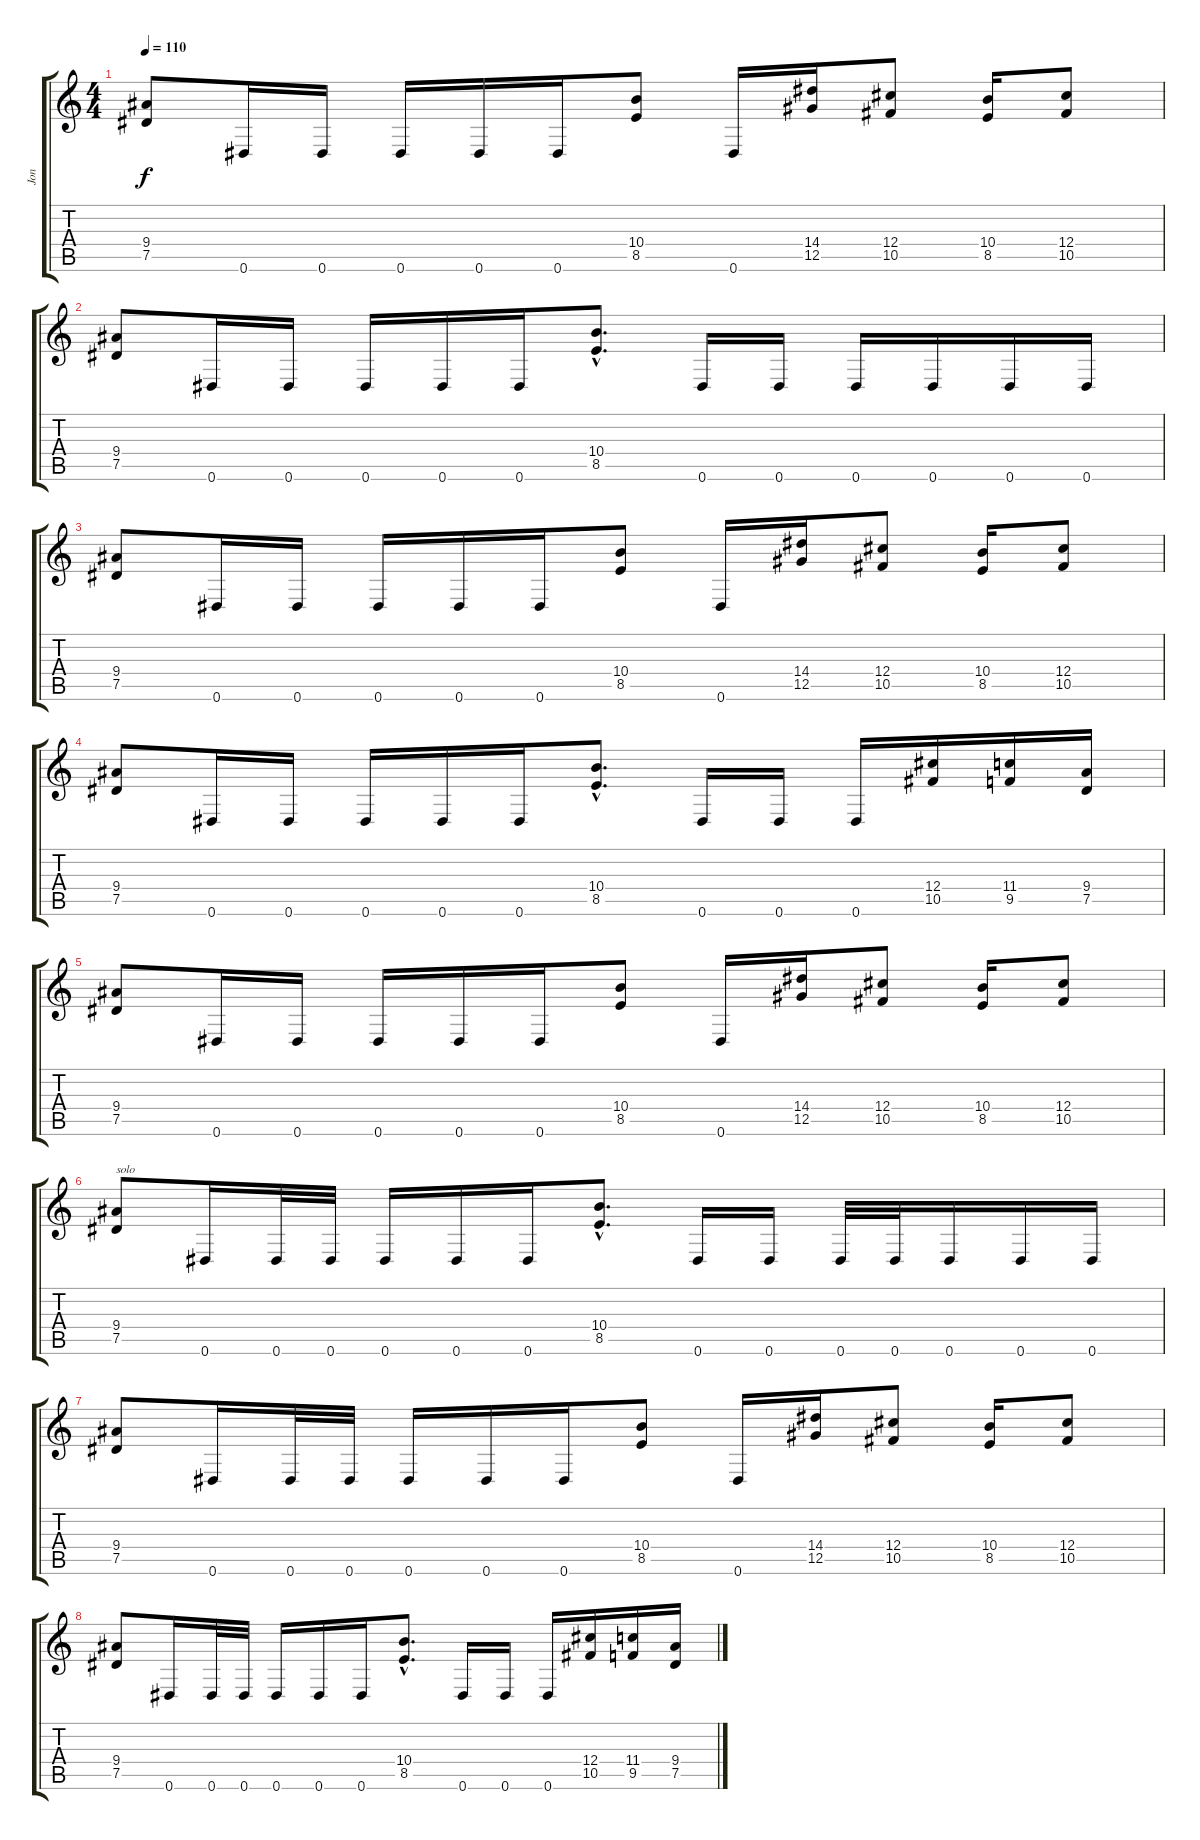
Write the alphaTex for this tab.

\track ("Jon" "Jon") {instrument distortionguitar}
\staff {score tabs}
\tuning (Eb4 Bb3 Gb3 Db3 Ab2 Eb2) {hide}
\ts (4 4)
\tempo 110
\clef g2
\ks c
(9.4 7.5).8{dy f} 0.6.16 0.6.16 0.6.16 0.6.16 0.6.16 (10.4 8.5).8 0.6.16 (14.4 12.5).16 (12.4 10.5).8 (10.4 8.5).16 (12.4 10.5).8 |
(9.4 7.5).8 0.6.16 0.6.16 0.6.16 0.6.16 0.6.16 (10.4{hac} 8.5{hac}).8{d} 0.6.16 0.6.16 0.6.16 0.6.16 0.6.16 0.6.16 |
(9.4 7.5).8 0.6.16 0.6.16 0.6.16 0.6.16 0.6.16 (10.4 8.5).8 0.6.16 (14.4 12.5).16 (12.4 10.5).8 (10.4 8.5).16 (12.4 10.5).8 |
(9.4 7.5).8 0.6.16 0.6.16 0.6.16 0.6.16 0.6.16 (10.4{hac} 8.5{hac}).8{d} 0.6.16 0.6.16 0.6.16 (12.4 10.5).16 (11.4 9.5).16 (9.4 7.5).16 |
(9.4 7.5).8 0.6.16 0.6.16 0.6.16 0.6.16 0.6.16 (10.4 8.5).8 0.6.16 (14.4 12.5).16 (12.4 10.5).8 (10.4 8.5).16 (12.4 10.5).8 |
(9.4 7.5).8{txt "solo"} 0.6.16 0.6.32 0.6.32 0.6.16 0.6.16 0.6.16 (10.4{hac} 8.5{hac}).8{d} 0.6.16 0.6.16 0.6.32 0.6.32 0.6.16 0.6.16 0.6.16 |
(9.4 7.5).8 0.6.16 0.6.32 0.6.32 0.6.16 0.6.16 0.6.16 (10.4 8.5).8 0.6.16 (14.4 12.5).16 (12.4 10.5).8 (10.4 8.5).16 (12.4 10.5).8 |
(9.4 7.5).8 0.6.16 0.6.32 0.6.32 0.6.16 0.6.16 0.6.16 (10.4{hac} 8.5{hac}).8{d} 0.6.16 0.6.16 0.6.16 (12.4 10.5).16 (11.4 9.5).16 (9.4 7.5).16
